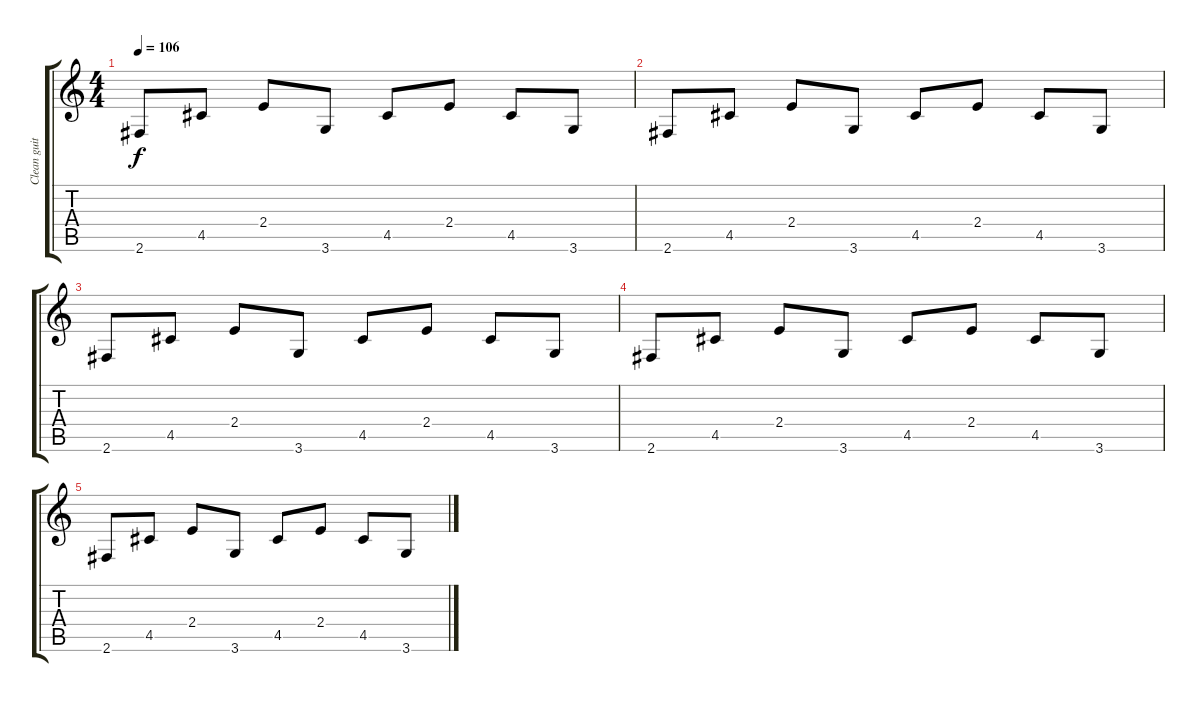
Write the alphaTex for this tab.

\track ("Clean guitar" "Clean guit") {instrument electricguitarclean}
\staff {score tabs}
\tuning (E4 B3 G3 D3 A2 E2) {hide}
\ts (4 4)
\tempo 106
\clef g2
\ks c
2.6.8{dy f} 4.5.8 2.4.8 3.6.8 4.5.8 2.4.8 4.5.8 3.6.8 |
2.6.8 4.5.8 2.4.8 3.6.8 4.5.8 2.4.8 4.5.8 3.6.8 |
2.6.8 4.5.8 2.4.8 3.6.8 4.5.8 2.4.8 4.5.8 3.6.8 |
2.6.8 4.5.8 2.4.8 3.6.8 4.5.8 2.4.8 4.5.8 3.6.8 |
2.6.8 4.5.8 2.4.8 3.6.8 4.5.8 2.4.8 4.5.8 3.6.8
